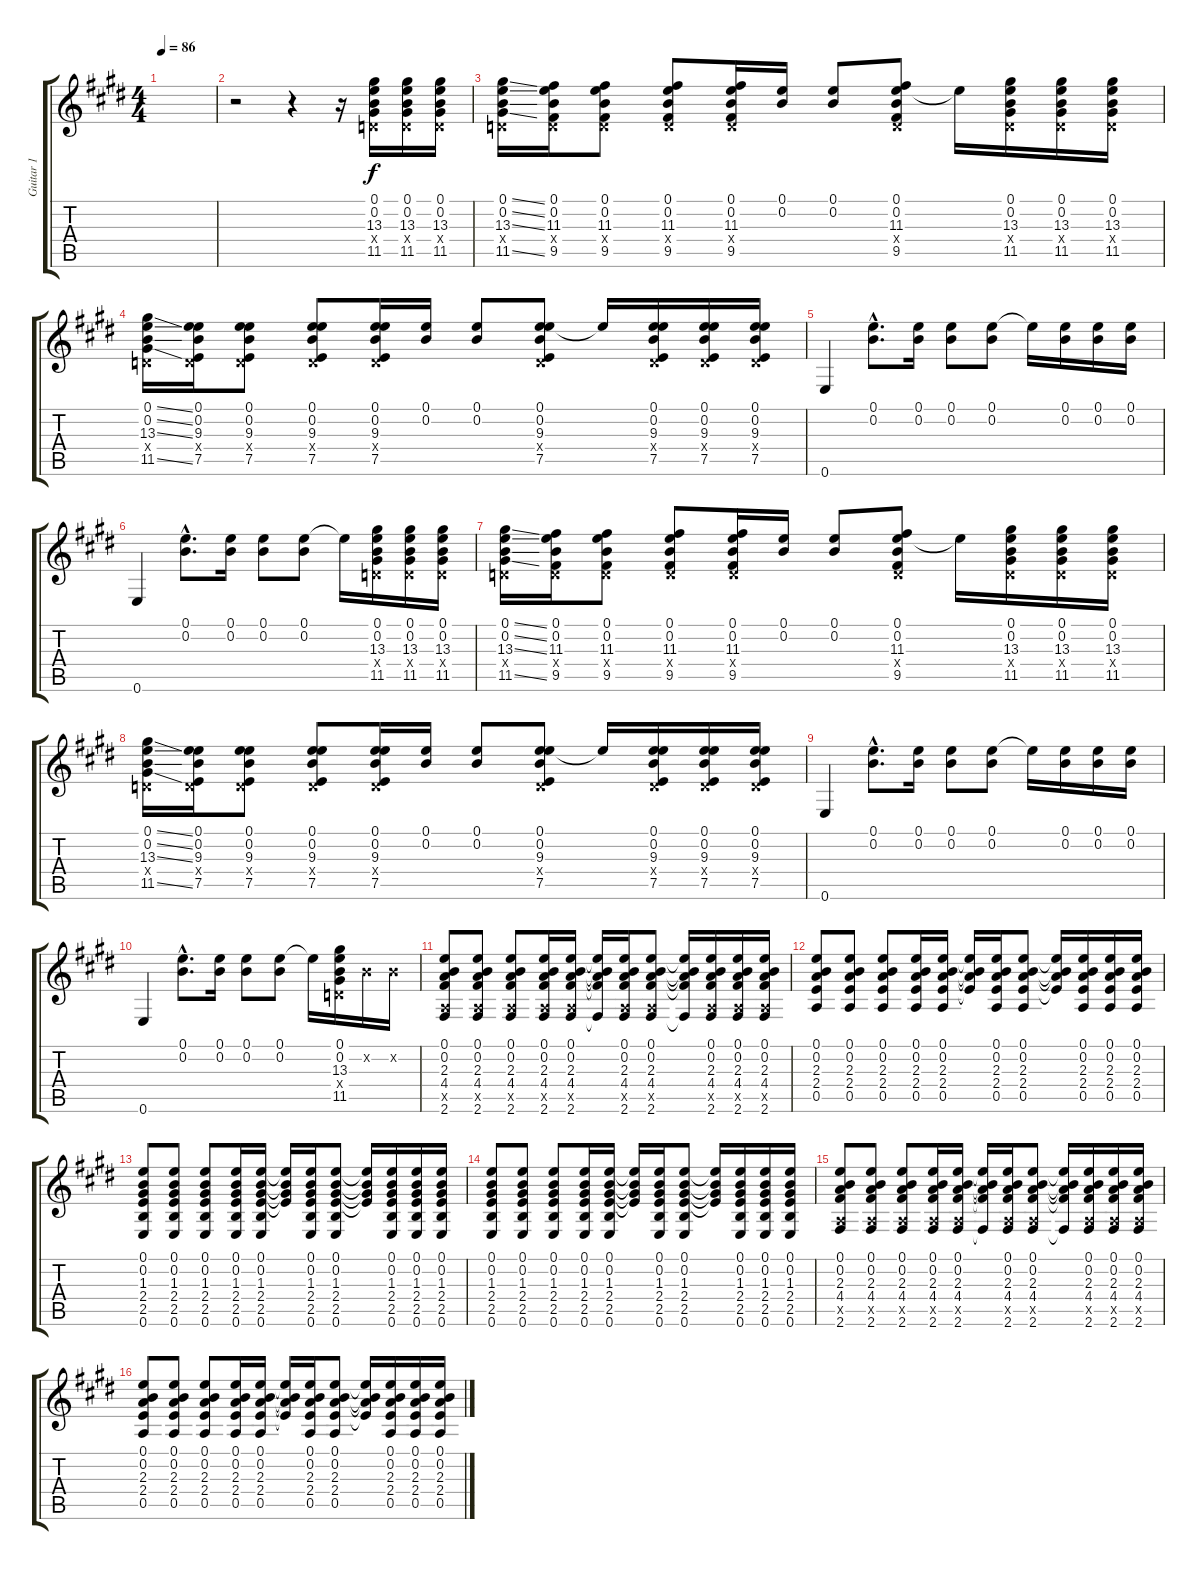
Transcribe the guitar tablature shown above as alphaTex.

\track ("Guitar 1" "Guitar 1") {instrument acousticguitarsteel}
\staff {score tabs}
\tuning (E4 B3 G3 D3 A2 E2) {hide}
\ts (4 4)
\tempo 86
\clef g2
\ks e
|
r.2 r.4 r.16 (0.1 0.2 13.3 0.4{x} 11.5).16 (0.1 0.2 13.3 0.4{x} 11.5).16 (0.1 0.2 13.3 0.4{x} 11.5).16 |
(0.1{ss} 0.2{ss} 13.3{ss} 0.4{x} 11.5{ss}).16 (0.1 0.2 11.3 0.4{x} 9.5).16 (0.1 0.2 11.3 0.4{x} 9.5).8 (0.1 0.2 11.3 0.4{x} 9.5).8 (0.1 0.2 11.3 0.4{x} 9.5).16 (0.1 0.2).16 (0.1 0.2).8 (0.1 0.2 11.3 0.4{x} 9.5).8 0.1{t}.16 (0.1 0.2 13.3 0.4{x} 11.5).16 (0.1 0.2 13.3 0.4{x} 11.5).16 (0.1 0.2 13.3 0.4{x} 11.5).16 |
(0.1{ss} 0.2{ss} 13.3{ss} 0.4{x} 11.5{ss}).16 (0.1 0.2 9.3 0.4{x} 7.5).16 (0.1 0.2 9.3 0.4{x} 7.5).8 (0.1 0.2 9.3 0.4{x} 7.5).8 (0.1 0.2 9.3 0.4{x} 7.5).16 (0.1 0.2).16 (0.1 0.2).8 (0.1 0.2 9.3 0.4{x} 7.5).8 0.1{t}.16 (0.1 0.2 9.3 0.4{x} 7.5).16 (0.1 0.2 9.3 0.4{x} 7.5).16 (0.1 0.2 9.3 0.4{x} 7.5).16 |
0.6.4 (0.1{hac} 0.2{hac}).8{d} (0.1 0.2).16 (0.1 0.2).8 (0.1 0.2).8 0.1{t}.16 (0.1 0.2).16 (0.1 0.2).16 (0.1 0.2).16 |
0.6.4 (0.1{hac} 0.2{hac}).8{d} (0.1 0.2).16 (0.1 0.2).8 (0.1 0.2).8 0.1{t}.16 (0.1 0.2 13.3 0.4{x} 11.5).16 (0.1 0.2 13.3 0.4{x} 11.5).16 (0.1 0.2 13.3 0.4{x} 11.5).16 |
(0.1{ss} 0.2{ss} 13.3{ss} 0.4{x} 11.5{ss}).16 (0.1 0.2 11.3 0.4{x} 9.5).16 (0.1 0.2 11.3 0.4{x} 9.5).8 (0.1 0.2 11.3 0.4{x} 9.5).8 (0.1 0.2 11.3 0.4{x} 9.5).16 (0.1 0.2).16 (0.1 0.2).8 (0.1 0.2 11.3 0.4{x} 9.5).8 0.1{t}.16 (0.1 0.2 13.3 0.4{x} 11.5).16 (0.1 0.2 13.3 0.4{x} 11.5).16 (0.1 0.2 13.3 0.4{x} 11.5).16 |
(0.1{ss} 0.2{ss} 13.3{ss} 0.4{x} 11.5{ss}).16 (0.1 0.2 9.3 0.4{x} 7.5).16 (0.1 0.2 9.3 0.4{x} 7.5).8 (0.1 0.2 9.3 0.4{x} 7.5).8 (0.1 0.2 9.3 0.4{x} 7.5).16 (0.1 0.2).16 (0.1 0.2).8 (0.1 0.2 9.3 0.4{x} 7.5).8 0.1{t}.16 (0.1 0.2 9.3 0.4{x} 7.5).16 (0.1 0.2 9.3 0.4{x} 7.5).16 (0.1 0.2 9.3 0.4{x} 7.5).16 |
0.6.4 (0.1{hac} 0.2{hac}).8{d} (0.1 0.2).16 (0.1 0.2).8 (0.1 0.2).8 0.1{t}.16 (0.1 0.2).16 (0.1 0.2).16 (0.1 0.2).16 |
0.6.4 (0.1{hac} 0.2{hac}).8{d} (0.1 0.2).16 (0.1 0.2).8 (0.1 0.2).8 0.1{t}.16 (0.1 0.2 13.3 0.4{x} 11.5).16 0.2{x}.16 0.2{x}.16 |
(0.1 0.2 2.3 4.4 0.5{x} 2.6).8 (0.1 0.2 2.3 4.4 0.5{x} 2.6).8 (0.1 0.2 2.3 4.4 0.5{x} 2.6).8 (0.1 0.2 2.3 4.4 0.5{x} 2.6).16 (0.1 0.2 2.3 4.4 0.5{x} 2.6).16 (0.1{t} 0.2{t} 2.3{t} 4.4{t} 2.6{t}).16 (0.1 0.2 2.3 4.4 0.5{x} 2.6).16 (0.1 0.2 2.3 4.4 0.5{x} 2.6).8 (0.1{t} 0.2{t} 2.3{t} 4.4{t} 2.6{t}).16 (0.1 0.2 2.3 4.4 0.5{x} 2.6).16 (0.1 0.2 2.3 4.4 0.5{x} 2.6).16 (0.1 0.2 2.3 4.4 0.5{x} 2.6).16 |
(0.1 0.2 2.3 2.4 0.5).8 (0.1 0.2 2.3 2.4 0.5).8 (0.1 0.2 2.3 2.4 0.5).8 (0.1 0.2 2.3 2.4 0.5).16 (0.1 0.2 2.3 2.4 0.5).16 (0.1{t} 0.2{t} 2.3{t} 2.4{t}).16 (0.1 0.2 2.3 2.4 0.5).16 (0.1 0.2 2.3 2.4 0.5).8 (0.1{t} 0.2{t} 2.3{t} 2.4{t}).16 (0.1 0.2 2.3 2.4 0.5).16 (0.1 0.2 2.3 2.4 0.5).16 (0.1 0.2 2.3 2.4 0.5).16 |
(0.1 0.2 1.3 2.4 2.5 0.6).8 (0.1 0.2 1.3 2.4 2.5 0.6).8 (0.1 0.2 1.3 2.4 2.5 0.6).8 (0.1 0.2 1.3 2.4 2.5 0.6).16 (0.1 0.2 1.3 2.4 2.5 0.6).16 (0.1{t} 0.2{t} 1.3{t} 2.4{t}).16 (0.1 0.2 1.3 2.4 2.5 0.6).16 (0.1 0.2 1.3 2.4 2.5 0.6).8 (0.1{t} 0.2{t} 1.3{t} 2.4{t}).16 (0.1 0.2 1.3 2.4 2.5 0.6).16 (0.1 0.2 1.3 2.4 2.5 0.6).16 (0.1 0.2 1.3 2.4 2.5 0.6).16 |
(0.1 0.2 1.3 2.4 2.5 0.6).8 (0.1 0.2 1.3 2.4 2.5 0.6).8 (0.1 0.2 1.3 2.4 2.5 0.6).8 (0.1 0.2 1.3 2.4 2.5 0.6).16 (0.1 0.2 1.3 2.4 2.5 0.6).16 (0.1{t} 0.2{t} 1.3{t} 2.4{t}).16 (0.1 0.2 1.3 2.4 2.5 0.6).16 (0.1 0.2 1.3 2.4 2.5 0.6).8 (0.1{t} 0.2{t} 1.3{t} 2.4{t}).16 (0.1 0.2 1.3 2.4 2.5 0.6).16 (0.1 0.2 1.3 2.4 2.5 0.6).16 (0.1 0.2 1.3 2.4 2.5 0.6).16 |
(0.1 0.2 2.3 4.4 0.5{x} 2.6).8 (0.1 0.2 2.3 4.4 0.5{x} 2.6).8 (0.1 0.2 2.3 4.4 0.5{x} 2.6).8 (0.1 0.2 2.3 4.4 0.5{x} 2.6).16 (0.1 0.2 2.3 4.4 0.5{x} 2.6).16 (0.1{t} 0.2{t} 2.3{t} 4.4{t} 2.6{t}).16 (0.1 0.2 2.3 4.4 0.5{x} 2.6).16 (0.1 0.2 2.3 4.4 0.5{x} 2.6).8 (0.1{t} 0.2{t} 2.3{t} 4.4{t} 2.6{t}).16 (0.1 0.2 2.3 4.4 0.5{x} 2.6).16 (0.1 0.2 2.3 4.4 0.5{x} 2.6).16 (0.1 0.2 2.3 4.4 0.5{x} 2.6).16 |
(0.1 0.2 2.3 2.4 0.5).8 (0.1 0.2 2.3 2.4 0.5).8 (0.1 0.2 2.3 2.4 0.5).8 (0.1 0.2 2.3 2.4 0.5).16 (0.1 0.2 2.3 2.4 0.5).16 (0.1{t} 0.2{t} 2.3{t} 2.4{t}).16 (0.1 0.2 2.3 2.4 0.5).16 (0.1 0.2 2.3 2.4 0.5).8 (0.1{t} 0.2{t} 2.3{t} 2.4{t}).16 (0.1 0.2 2.3 2.4 0.5).16 (0.1 0.2 2.3 2.4 0.5).16 (0.1 0.2 2.3 2.4 0.5).16
